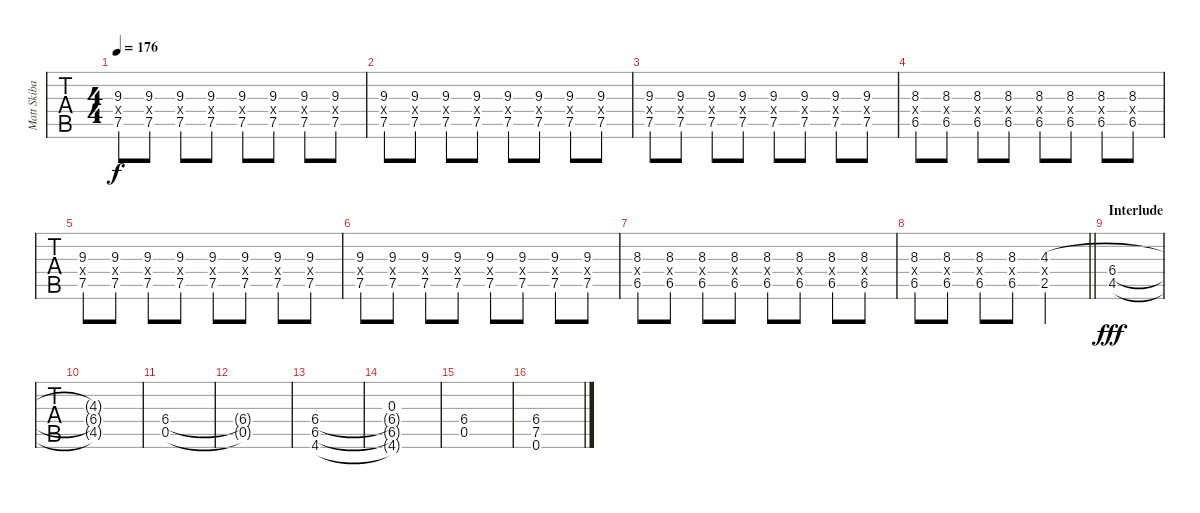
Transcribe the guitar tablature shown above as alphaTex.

\track ("Matt Skiba - Guitar Two" "Matt Skiba") {instrument distortionguitar}
\staff {tabs}
\tuning (E4 B3 G3 D3 A2 E2) {hide}
\ts (4 4)
\tempo 176
\clef g2
\ks e
(9.3 7.4{x} 7.5).8{dy f} (9.3 7.4{x} 7.5).8 (9.3 7.4{x} 7.5).8 (9.3 7.4{x} 7.5).8 (9.3 7.4{x} 7.5).8 (9.3 7.4{x} 7.5).8 (9.3 7.4{x} 7.5).8 (9.3 7.4{x} 7.5).8 |
(9.3 7.4{x} 7.5).8 (9.3 7.4{x} 7.5).8 (9.3 7.4{x} 7.5).8 (9.3 7.4{x} 7.5).8 (9.3 7.4{x} 7.5).8 (9.3 7.4{x} 7.5).8 (9.3 7.4{x} 7.5).8 (9.3 7.4{x} 7.5).8 |
(9.3 7.4{x} 7.5).8 (9.3 7.4{x} 7.5).8 (9.3 7.4{x} 7.5).8 (9.3 7.4{x} 7.5).8 (9.3 7.4{x} 7.5).8 (9.3 7.4{x} 7.5).8 (9.3 7.4{x} 7.5).8 (9.3 7.4{x} 7.5).8 |
(8.3 2.4{x} 6.5).8 (8.3 2.4{x} 6.5).8 (8.3 2.4{x} 6.5).8 (8.3 2.4{x} 6.5).8 (8.3 2.4{x} 6.5).8 (8.3 2.4{x} 6.5).8 (8.3 2.4{x} 6.5).8 (8.3 2.4{x} 6.5).8 |
(9.3 7.4{x} 7.5).8 (9.3 7.4{x} 7.5).8 (9.3 7.4{x} 7.5).8 (9.3 7.4{x} 7.5).8 (9.3 7.4{x} 7.5).8 (9.3 7.4{x} 7.5).8 (9.3 7.4{x} 7.5).8 (9.3 7.4{x} 7.5).8 |
(9.3 7.4{x} 7.5).8 (9.3 7.4{x} 7.5).8 (9.3 7.4{x} 7.5).8 (9.3 7.4{x} 7.5).8 (9.3 7.4{x} 7.5).8 (9.3 7.4{x} 7.5).8 (9.3 7.4{x} 7.5).8 (9.3 7.4{x} 7.5).8 |
(8.3 2.4{x} 6.5).8 (8.3 2.4{x} 6.5).8 (8.3 2.4{x} 6.5).8 (8.3 2.4{x} 6.5).8 (8.3 2.4{x} 6.5).8 (8.3 2.4{x} 6.5).8 (8.3 2.4{x} 6.5).8 (8.3 2.4{x} 6.5).8 |
\barLineRight lightlight
(8.3 2.4{x} 6.5).8 (8.3 2.4{x} 6.5).8 (8.3 2.4{x} 6.5).8 (8.3 2.4{x} 6.5).8 (4.3 0.4{x} 2.5).2 |
\section ("" "Interlude")
(6.4 4.5).1{dy fff balance 16 instrument distortionguitar} |
(4.3{t} 6.4{t} 4.5{t}).1 |
(6.4 0.5).1 |
(6.4{t} 0.5{t}).1 |
(6.4 6.5 4.6).1 |
(0.3 6.4{t} 6.5{t} 4.6{t}).1 |
(6.4 0.5).1 |
(6.4 7.5 0.6).1
